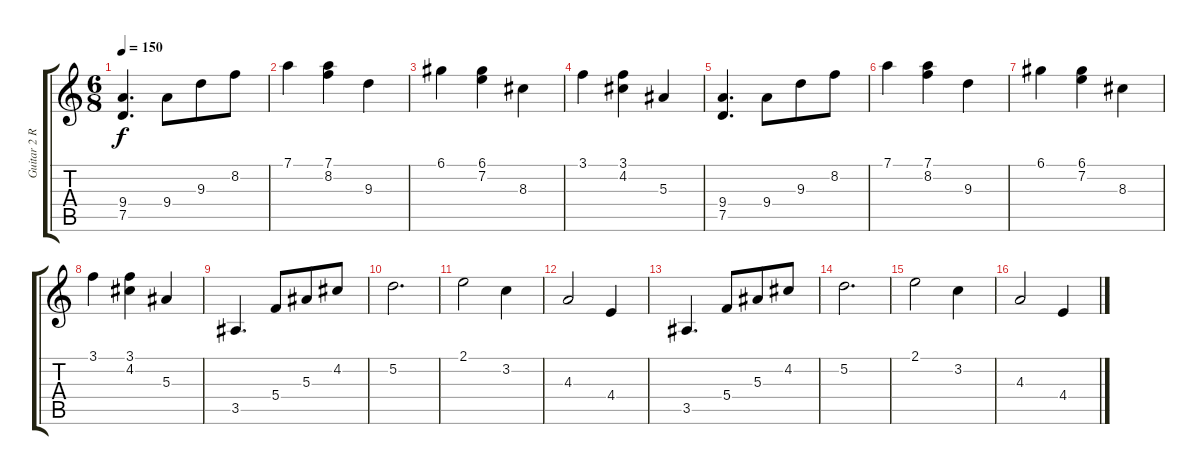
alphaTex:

\track ("Guitar 2 Right" "Guitar 2 R") {instrument distortionguitar}
\staff {score tabs}
\tuning (D4 A3 F3 C3 G2 D2) {hide}
\ts (6 8)
\tempo 150
\clef g2
\ks c
(9.4 7.5).4{d dy f} 9.4.8 9.3.8 8.2.8 |
7.1.4 (7.1 8.2).4 9.3.4 |
6.1.4 (6.1 7.2).4 8.3.4 |
3.1.4 (3.1 4.2).4 5.3.4 |
(9.4 7.5).4{d} 9.4.8 9.3.8 8.2.8 |
7.1.4 (7.1 8.2).4 9.3.4 |
6.1.4 (6.1 7.2).4 8.3.4 |
3.1.4 (3.1 4.2).4 5.3.4 |
3.5.4{d} 5.4.8 5.3.8 4.2.8 |
5.2.2{d} |
2.1.2 3.2.4 |
4.3.2 4.4.4 |
3.5.4{d} 5.4.8 5.3.8 4.2.8 |
5.2.2{d} |
2.1.2 3.2.4 |
4.3.2 4.4.4
